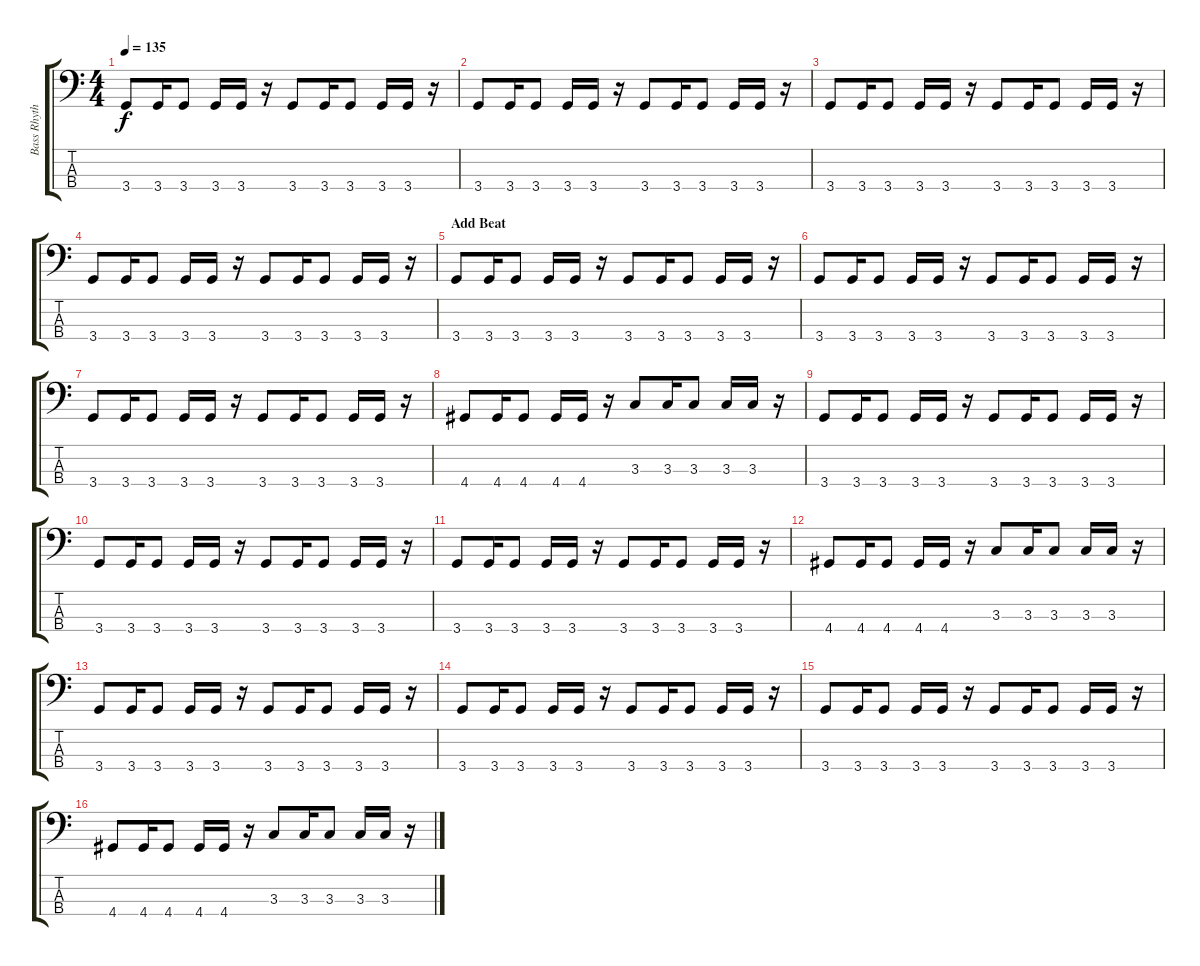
\track ("Bass Rhythm" "Bass Rhyth") {instrument synthbass1}
\staff {score tabs}
\tuning (G2 D2 A1 E1) {hide}
\ts (4 4)
\tempo 135
\clef f4
\ks c
3.4.8{dy f} 3.4.16 3.4.8 3.4.16 3.4.16 r.16 3.4.8 3.4.16 3.4.8 3.4.16 3.4.16 r.16 |
3.4.8{volume 14} 3.4.16 3.4.8 3.4.16 3.4.16 r.16 3.4.8 3.4.16 3.4.8 3.4.16 3.4.16 r.16 |
3.4.8 3.4.16 3.4.8 3.4.16 3.4.16 r.16 3.4.8 3.4.16 3.4.8 3.4.16 3.4.16 r.16 |
3.4.8 3.4.16 3.4.8 3.4.16 3.4.16 r.16 3.4.8 3.4.16 3.4.8 3.4.16 3.4.16 r.16 |
\section ("" "Add Beat")
3.4.8 3.4.16 3.4.8 3.4.16 3.4.16 r.16 3.4.8 3.4.16 3.4.8 3.4.16 3.4.16 r.16 |
3.4.8 3.4.16 3.4.8 3.4.16 3.4.16 r.16 3.4.8 3.4.16 3.4.8 3.4.16 3.4.16 r.16 |
3.4.8 3.4.16 3.4.8 3.4.16 3.4.16 r.16 3.4.8 3.4.16 3.4.8 3.4.16 3.4.16 r.16 |
4.4.8 4.4.16 4.4.8 4.4.16 4.4.16 r.16 3.3.8 3.3.16 3.3.8 3.3.16 3.3.16 r.16 |
3.4.8 3.4.16 3.4.8 3.4.16 3.4.16 r.16 3.4.8 3.4.16 3.4.8 3.4.16 3.4.16 r.16 |
3.4.8 3.4.16 3.4.8 3.4.16 3.4.16 r.16 3.4.8 3.4.16 3.4.8 3.4.16 3.4.16 r.16 |
3.4.8 3.4.16 3.4.8 3.4.16 3.4.16 r.16 3.4.8 3.4.16 3.4.8 3.4.16 3.4.16 r.16 |
4.4.8 4.4.16 4.4.8 4.4.16 4.4.16 r.16 3.3.8 3.3.16 3.3.8 3.3.16 3.3.16 r.16 |
3.4.8 3.4.16 3.4.8 3.4.16 3.4.16 r.16 3.4.8 3.4.16 3.4.8 3.4.16 3.4.16 r.16 |
3.4.8 3.4.16 3.4.8 3.4.16 3.4.16 r.16 3.4.8 3.4.16 3.4.8 3.4.16 3.4.16 r.16 |
3.4.8 3.4.16 3.4.8 3.4.16 3.4.16 r.16 3.4.8 3.4.16 3.4.8 3.4.16 3.4.16 r.16 |
4.4.8 4.4.16 4.4.8 4.4.16 4.4.16 r.16 3.3.8 3.3.16 3.3.8 3.3.16 3.3.16 r.16
